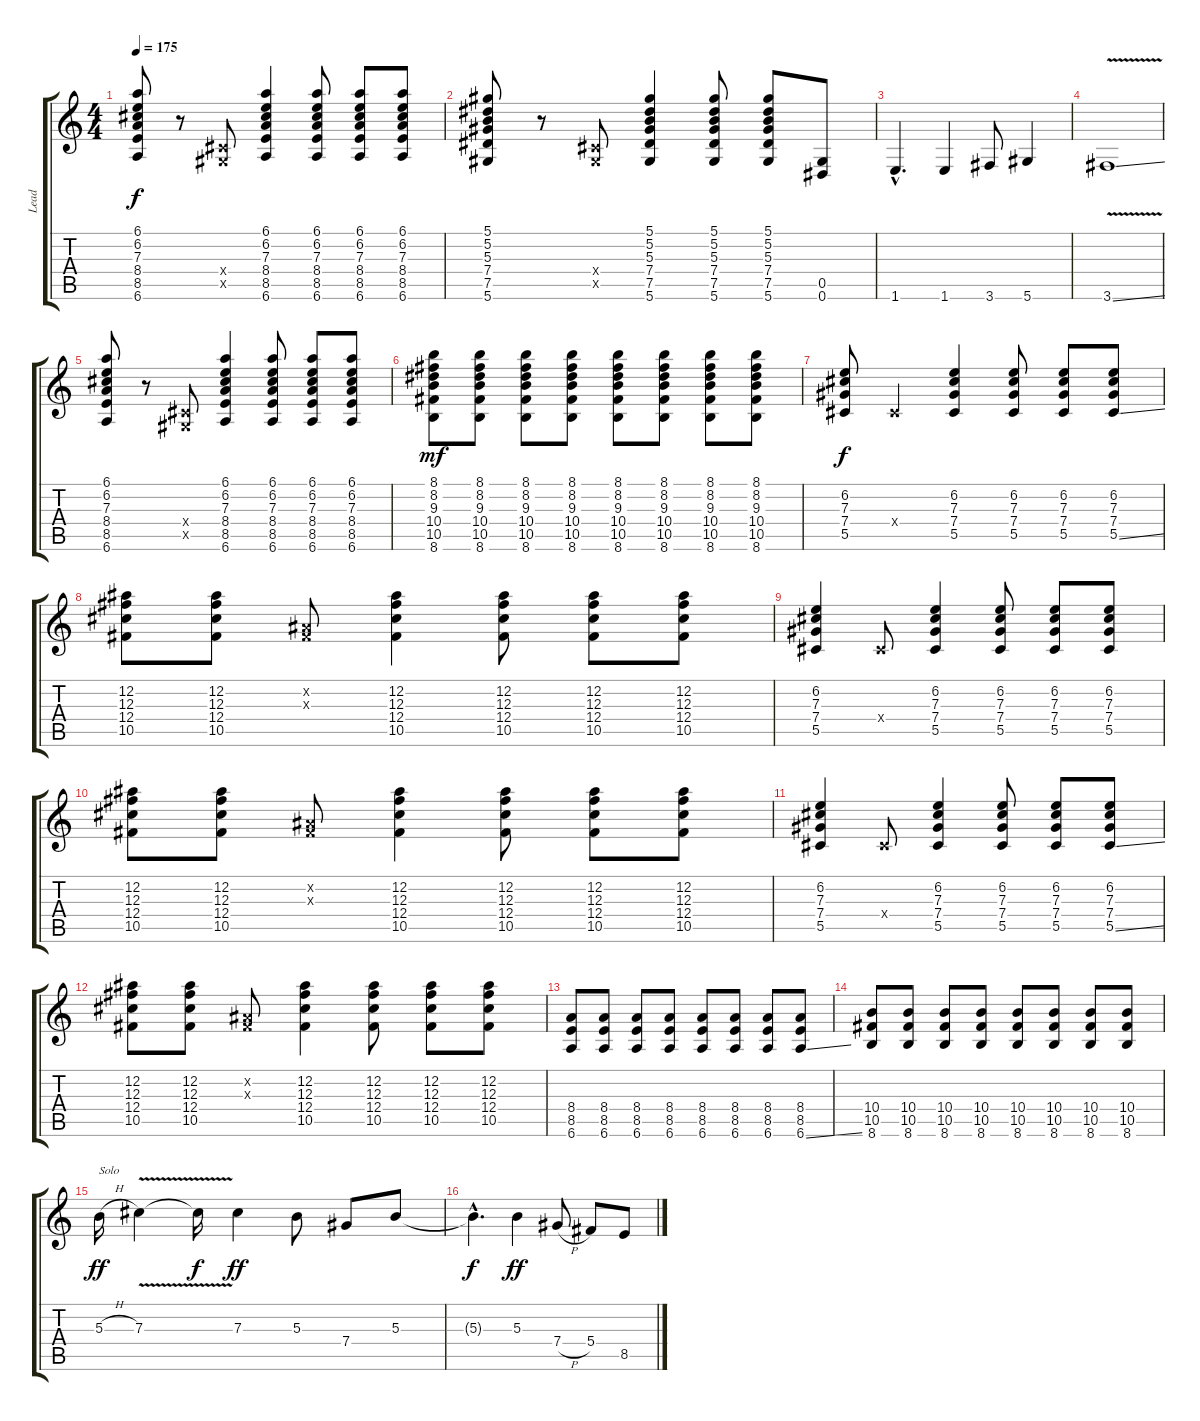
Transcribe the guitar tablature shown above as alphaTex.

\track ("Lead" "Lead") {instrument overdrivenguitar}
\staff {score tabs}
\tuning (Eb4 Bb3 Gb3 Db3 Ab2 Eb2) {hide}
\ts (4 4)
\tempo 175
\clef g2
\ks c
(6.1 6.2 7.3 8.4 8.5 6.6).8{dy f} r.8 (0.4{x} 0.5{x}).8 (6.1 6.2 7.3 8.4 8.5 6.6).4 (6.1 6.2 7.3 8.4 8.5 6.6).8 (6.1 6.2 7.3 8.4 8.5 6.6).8 (6.1 6.2 7.3 8.4 8.5 6.6).8 |
(5.1 5.2 5.3 7.4 7.5 5.6).8 r.8 (0.4{x} 0.5{x}).8 (5.1 5.2 5.3 7.4 7.5 5.6).4 (5.1 5.2 5.3 7.4 7.5 5.6).8 (5.1 5.2 5.3 7.4 7.5 5.6).8 (0.5 0.6).8 |
1.6{hac}.4{d} 1.6.4 3.6.8 5.6.4 |
3.6{v ss}.1 |
(6.1 6.2 7.3 8.4 8.5 6.6).8 r.8 (0.4{x} 0.5{x}).8 (6.1 6.2 7.3 8.4 8.5 6.6).4 (6.1 6.2 7.3 8.4 8.5 6.6).8 (6.1 6.2 7.3 8.4 8.5 6.6).8 (6.1 6.2 7.3 8.4 8.5 6.6).8 |
(8.1 8.2 9.3 10.4 10.5 8.6).8{dy mf} (8.1 8.2 9.3 10.4 10.5 8.6).8 (8.1 8.2 9.3 10.4 10.5 8.6).8 (8.1 8.2 9.3 10.4 10.5 8.6).8 (8.1 8.2 9.3 10.4 10.5 8.6).8 (8.1 8.2 9.3 10.4 10.5 8.6).8 (8.1 8.2 9.3 10.4 10.5 8.6).8 (8.1 8.2 9.3 10.4 10.5 8.6).8 |
(6.2 7.3 7.4 5.5).8{dy f} 0.4{x}.4 (6.2 7.3 7.4 5.5).4 (6.2 7.3 7.4 5.5).8 (6.2 7.3 7.4 5.5).8 (6.2 7.3 7.4 5.5{ss}).8 |
(12.2 12.3 12.4 10.5).8 (12.2 12.3 12.4 10.5).8 (0.2{x} 0.3{x}).8 (12.2 12.3 12.4 10.5).4 (12.2 12.3 12.4 10.5).8 (12.2 12.3 12.4 10.5).8 (12.2 12.3 12.4 10.5).8 |
(6.2 7.3 7.4 5.5).4 0.4{x}.8 (6.2 7.3 7.4 5.5).4 (6.2 7.3 7.4 5.5).8 (6.2 7.3 7.4 5.5).8 (6.2 7.3 7.4 5.5).8 |
(12.2 12.3 12.4 10.5).8 (12.2 12.3 12.4 10.5).8 (0.2{x} 0.3{x}).8 (12.2 12.3 12.4 10.5).4 (12.2 12.3 12.4 10.5).8 (12.2 12.3 12.4 10.5).8 (12.2 12.3 12.4 10.5).8 |
(6.2 7.3 7.4 5.5).4 0.4{x}.8 (6.2 7.3 7.4 5.5).4 (6.2 7.3 7.4 5.5).8 (6.2 7.3 7.4 5.5).8 (6.2 7.3 7.4 5.5{ss}).8 |
(12.2 12.3 12.4 10.5).8 (12.2 12.3 12.4 10.5).8 (0.2{x} 0.3{x}).8 (12.2 12.3 12.4 10.5).4 (12.2 12.3 12.4 10.5).8 (12.2 12.3 12.4 10.5).8 (12.2 12.3 12.4 10.5).8 |
(8.4 8.5 6.6).8 (8.4 8.5 6.6).8 (8.4 8.5 6.6).8 (8.4 8.5 6.6).8 (8.4 8.5 6.6).8 (8.4 8.5 6.6).8 (8.4 8.5 6.6).8 (8.4 8.5 6.6{ss}).8 |
(10.4 10.5 8.6).8 (10.4 10.5 8.6).8 (10.4 10.5 8.6).8 (10.4 10.5 8.6).8 (10.4 10.5 8.6).8 (10.4 10.5 8.6).8 (10.4 10.5 8.6).8 (10.4 10.5 8.6).8 |
5.3{h}.16{txt "Solo" dy ff} 7.3{v}.4 7.3{t}.16{dy f} 7.3.4{dy ff} 5.3.8 7.4.8 5.3.8 |
5.3{hac t}.4{d dy f} 5.3.4{dy ff} 7.4{h}.8 5.4.8 8.5.8
